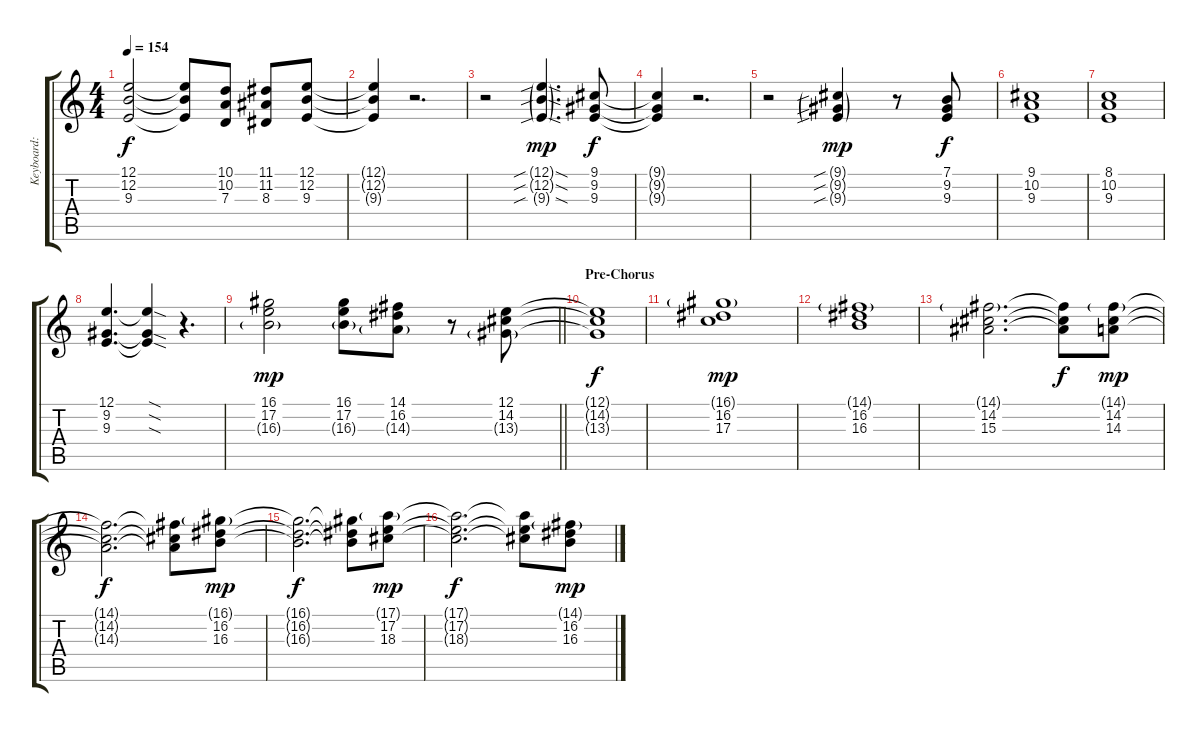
\track ("Keyboard: Tsumugi Kotobuki" "Keyboard: ") {instrument lead2sawtooth}
\staff {score tabs}
\tuning (E4 B3 G3 D3 A2 E2) {hide}
\ts (4 4)
\tempo 154
\clef g2
\ks c
(12.1 12.2 9.3).2{dy f} (12.1{t} 12.2{t} 9.3{t}).8 (10.1 10.2 7.3).8 (11.1 11.2 8.3).8 (12.1 12.2 9.3).8 |
(12.1{t} 12.2{t} 9.3{t}).4 r.2{d} |
r.2 (12.1{sib sod g} 12.2{sib sod g} 9.3{sib sod g}).4{d dy mp} (9.1 9.2 9.3).8{dy f} |
(9.1{t} 9.2{t} 9.3{t}).4 r.2{d} |
r.2 (9.1{sib g} 9.2{sib g} 9.3{sib g}).4{dy mp} r.8 (7.1 9.2 9.3).8{dy f} |
(9.1 10.2 9.3).1 |
(8.1 10.2 9.3).1 |
(12.1 9.2 9.3).4{d} (12.1{sod t} 9.2{sod t} 9.3{sod t}).4 r.4{d} |
\barLineRight lightlight
(16.1 17.2 16.3{g}).2{dy mp} (16.1 17.2 16.3{g}).8 (14.1 16.2 14.3{g}).8 r.8 (12.1 14.2 13.3{g}).8 |
\section ("" "Pre-Chorus")
(12.1{t} 14.2{t} 13.3{t}).1{dy f} |
(16.1{g} 16.2 17.3).1{dy mp} |
(14.1{g} 16.2 16.3).1 |
(14.1{g} 14.2 15.3).2{d} (14.1{t} 14.2{t} 15.3{t}).8{dy f} (14.1{g} 14.2 14.3).8{dy mp} |
(14.1{t} 14.2{t} 14.3{t}).2{d dy f} (14.1{t} 14.2{t} 14.3{t}).8 (16.1{g} 16.2 16.3).8{dy mp} |
(16.1{t} 16.2{t} 16.3{t}).2{d dy f} (16.1{t} 16.2{t} 16.3{t}).8 (17.1{g} 17.2 18.3).8{dy mp} |
(17.1{t} 17.2{t} 18.3{t}).2{d dy f} (17.1{t} 17.2{t} 18.3{t}).8 (14.1{g} 16.2 16.3).8{dy mp}
